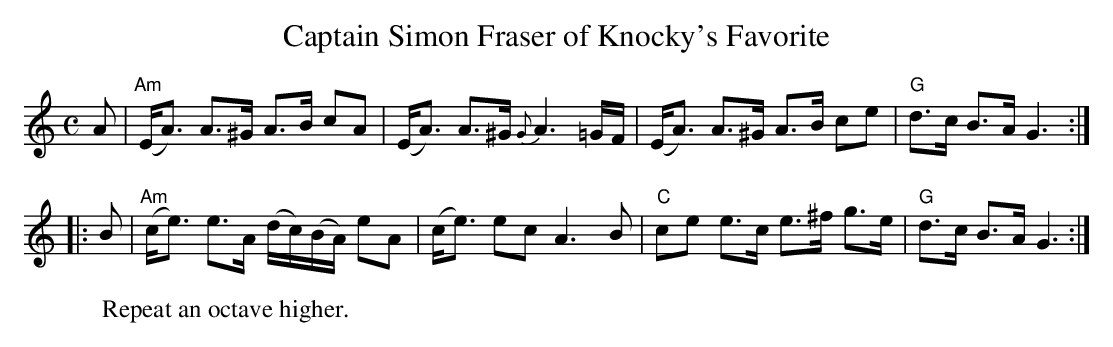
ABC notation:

X:1
T: Captain Simon Fraser of Knocky's Favorite
M: C
L: 1/8
K: A Minor
   A | "Am"(E<A) A>^G A>B cA | (E<A) A>^G {G}A3 =G/F/ | (E<A) A>^G A>B ce | "G"d>c B>A G3 :|
|: B | "Am"(c<e) e>A (d/c/)(B/A/) eA | (c<e) ec A3B | "C"ce e>c e>^f g>e | "G"d>c B>A G3 :|
W: Repeat an octave higher.
